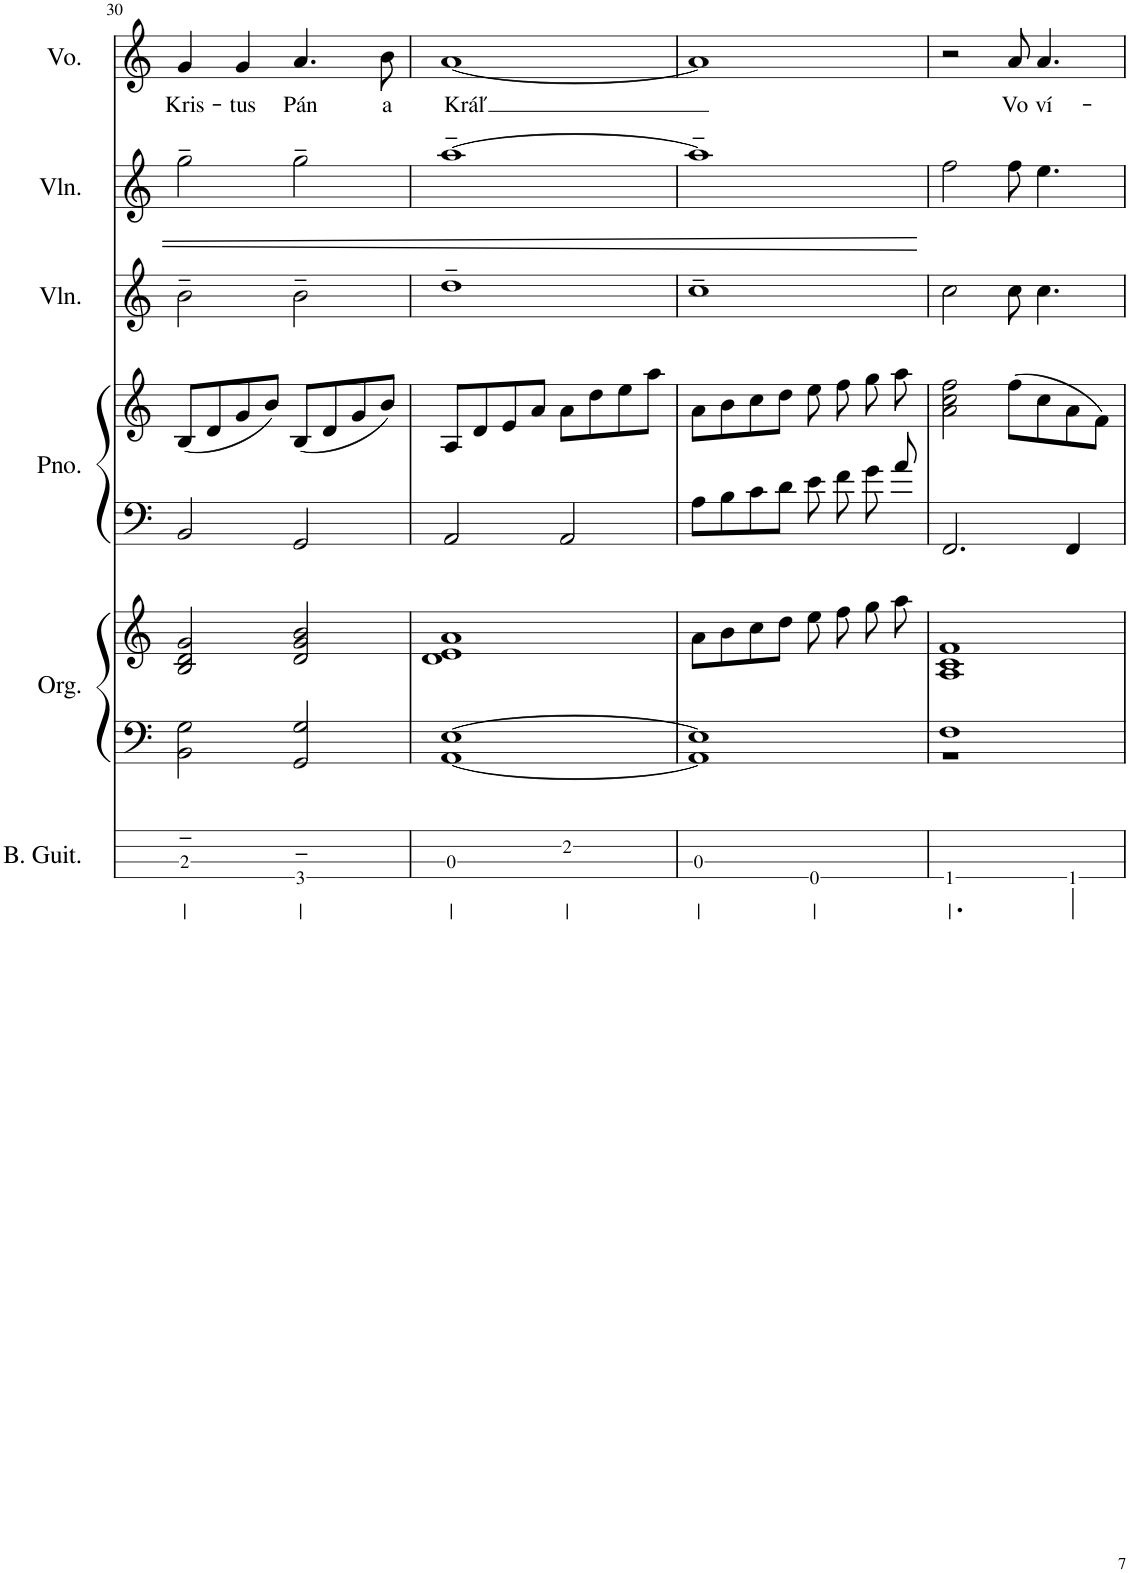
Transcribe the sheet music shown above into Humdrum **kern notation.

**kern	**kern	**kern	**kern	**kern	**kern	**kern	**kern	**kern	**text
*part7	*part6	*part5	*part5	*part4	*part4	*part3	*part2	*part1	*part1
*staff9	*staff8	*staff7	*staff6	*staff5	*staff4	*staff3	*staff2	*staff1	*staff1
*I"Bass Guitar	*I"Bass Guitar	*I"Organ	*	*I"Piano	*	*I"Violin	*I"Violin	*I"Voice	*
*I'B. Guit.	*I'B. Guit.	*I'Org.	*	*I'Pno.	*	*I'Vln.	*I'Vln.	*I'Vo.	*
!!LO:PB:g=z
*clefF4	*	*clefF4	*clefG2	*clefF4	*clefG2	*clefG2	*clefG2	*clefG2	*
*Trd7c12	*Trd7c12	*	*	*	*	*	*	*	*
*k[]	*k[]	*k[]	*k[]	*k[]	*k[]	*k[]	*k[]	*k[]	*
*M4/4	*M4/4	*M4/4	*M4/4	*M4/4	*M4/4	*M4/4	*M4/4	*M4/4	*
=30	=30	=30	=30	=30	=30	=30	=30	=30	=30
!	!	!	!	!	!	!	!	!	!LO:LY:b
2BB~	2BB~\	2BB\ 2G\	2B/ 2d/ 2g/	2BB/	(<8B/L	2b~\	2gg~\	4g/	Kris-
.	.	.	.	.	8d/	.	.	.	.
!	!	!	!	!	!	!	!	!	!LO:LY:b
.	.	.	.	.	8g/	.	.	4g/	-tus
.	.	.	.	.	8b/J)	.	.	.	.
!	!	!	!	!	!	!	!	!	!LO:LY:b
2GG~	2GG~\	2GG/ 2G/	2d/ 2g/ 2b/	2GG/	(<8B/L	2b~\	2gg~\	4.a/	Pán
.	.	.	.	.	8d/	.	.	.	.
.	.	.	.	.	8g/	.	.	.	.
!	!	!	!	!	!	!	!	!	!LO:LY:b
.	.	.	.	.	8b/J)	.	.	8b\	a
=31	=31	=31	=31	=31	=31	=31	=31	=31	=31
*	*	*^	*^	*	*	*	*	*	*
!	!	!	!	!	!	!	!	!	!	!	!LO:LY:b
2AA	2AA\	[>1E	[<1AA	1a	1d 1e	2AA/	8A/L	1dd~	[1aa~	[1a	Kráľ
.	.	.	.	.	.	.	8d/	.	.	.	.
.	.	.	.	.	.	.	8e/	.	.	.	.
.	.	.	.	.	.	.	8a/J	.	.	.	.
2E	2E\	.	.	.	.	2AA/	8a\L	.	.	.	.
.	.	.	.	.	.	.	8dd\	.	.	.	.
.	.	.	.	.	.	.	8ee\	.	.	.	.
.	.	.	.	.	.	.	8aa\J	.	.	.	.
*	*	*	*	*v	*v	*	*	*	*	*	*
=32	=32	=32	=32	=32	=32	=32	=32	=32	=32	=32
2AA	2AA\	1E]	1AA]	8a\L	8A\L	8a\L	1cc~	1aa~]	1a]	.
.	.	.	.	8b\	8B\	8b\	.	.	.	.
.	.	.	.	8cc\	8c\	8cc\	.	.	.	.
.	.	.	.	8dd\J	8d\J	8dd\J	.	.	.	.
2EE	2EE\	.	.	8ee\	8e\	8ee\	.	.	.	.
.	.	.	.	8ff\	8f\	8ff\	.	.	.	.
.	.	.	.	8gg\	8g\	8gg\	.	.	.	.
.	.	.	.	8aa\	8a/	8aa\	.	.	.	.
=33	=33	=33	=33	=33	=33	=33	=33	=33	=33	=33
*	*	*	*	*^	*	*	*	*	*	*
2.FF	2.FF\	1F	1r	1f	1A 1c	2.FF/	2a\ 2cc\ 2ff\	2cc\	2ff\	2r	.
!	!	!	!	!	!	!	!	!	!	!	!LO:LY:b
.	.	.	.	.	.	.	(>8ff\L	8cc\	8ff\	8a/	Vo
!	!	!	!	!	!	!	!	!	!	!	!LO:LY:b
.	.	.	.	.	.	.	8cc\	4.cc\	4.ee\	4.a/	ví-
4FF	4FF\	.	.	.	.	4FF/	8a\	.	.	.	.
.	.	.	.	.	.	.	8f\J)	.	.	.	.
*	*	*v	*v	*	*	*	*	*	*	*	*
*	*	*	*v	*v	*	*	*	*	*	*
=	=	=	=	=	=	=	=	=	=
*-	*-	*-	*-	*-	*-	*-	*-	*-	*-
